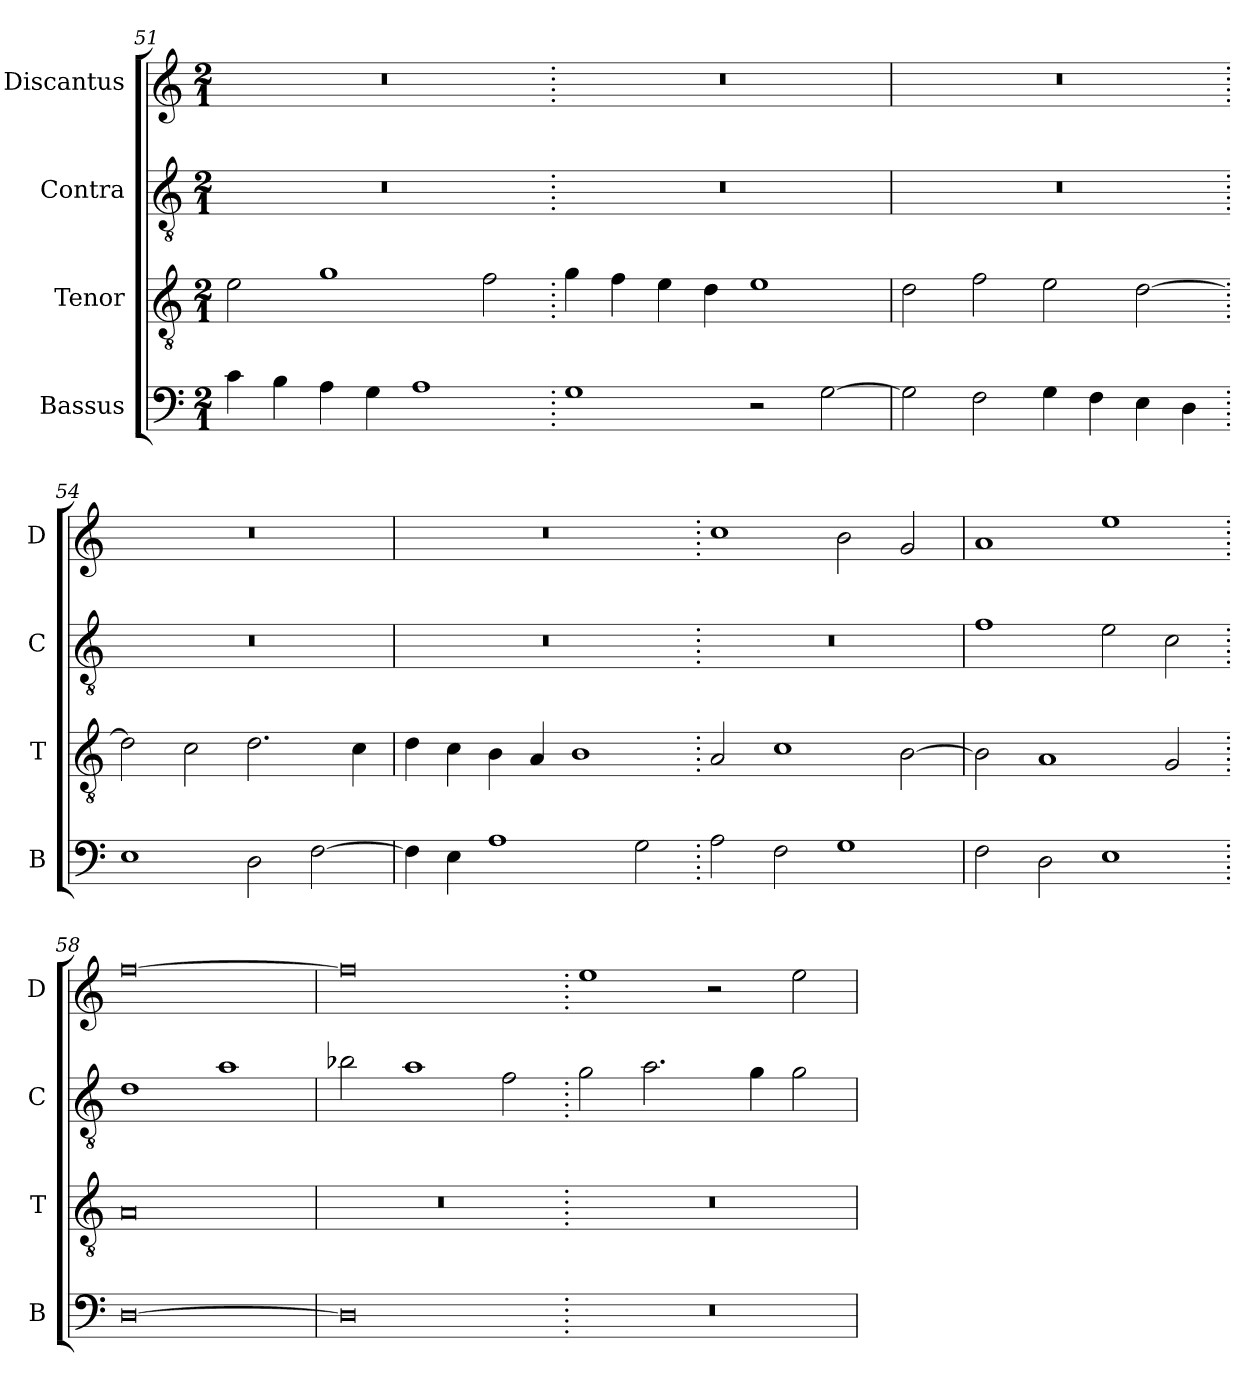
**kern	**kern	**kern	**kern
*part4	*part3	*part2	*part1
*staff4	*staff3	*staff2	*staff1
*I"Bassus	*I"Tenor	*I"Contra	*I"Discantus
*I'B	*I'T	*I'C	*I'D
*clefF4	*clefGv2	*clefGv2	*clefG2
*k[]	*k[]	*k[]	*k[]
*M2/1	*M2/1	*M2/1	*M2/1
=51	=51	=51	=51
4c\	2e\	0r	0r
4B\	.	.	.
4A\	1g	.	.
4G\	.	.	.
1A	.	.	.
.	2f\	.	.
=52.	=52.	=52.	=52.
1G	4g\	0r	0r
.	4f\	.	.
.	4e\	.	.
.	4d\	.	.
2r	1e	.	.
[2G\	.	.	.
=53	=53	=53	=53
2G\]	2d\	0r	0r
2F\	2f\	.	.
4G\	2e\	.	.
4F\	.	.	.
4E\	[2d\	.	.
4D\	.	.	.
=54.	=54.	=54.	=54.
1E	2d\]	0r	0r
.	2c\	.	.
2D\	2.d\	.	.
[2F\	.	.	.
.	4c\	.	.
=55	=55	=55	=55
4F\]	4d\	0r	0r
4E\	4c\	.	.
1A	4B\	.	.
.	4A/	.	.
.	1B	.	.
2G\	.	.	.
=56.	=56.	=56.	=56.
2A\	2A/	0r	1cc
2F\	1c	.	.
1G	.	.	2b\
.	[2B\	.	2g/
=57	=57	=57	=57
2F\	2B\]	1f	1a
2D\	1A	.	.
1E	.	2e\	1ee
.	2G/	2c\	.
=58.	=58.	=58.	=58.
[0D	0A	1d	[0ff
.	.	1a	.
=59	=59	=59	=59
0D]	0r	2b-X\	0ff]
.	.	1a	.
.	.	2f\	.
=60.	=60.	=60.	=60.
0r	0r	2g\	1ee
.	.	2.a\	.
.	.	.	2r
.	.	4g\	.
.	.	2g\	2ee\
=	=	=	=
*-	*-	*-	*-
